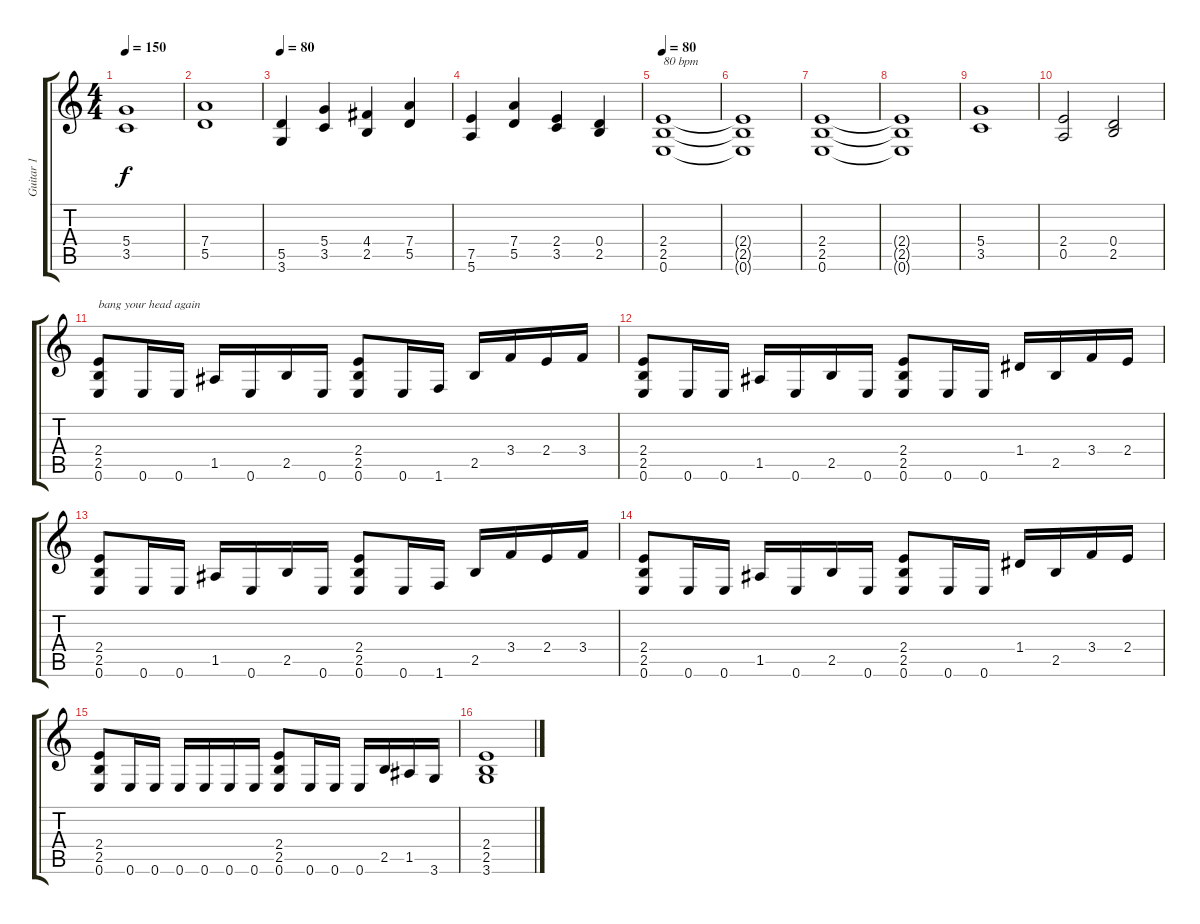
\track ("Guitar 1" "Guitar 1") {instrument overdrivenguitar}
\staff {score tabs}
\tuning (E4 B3 G3 D3 A2 E2) {hide}
\ts (4 4)
\tempo 150
\clef g2
\ks c
(5.4 3.5).1{dy f} |
(7.4 5.5).1 |
\tempo 80
(5.5 3.6).4 (5.4 3.5).4 (4.4 2.5).4 (7.4 5.5).4 |
(7.5 5.6).4 (7.4 5.5).4 (2.4 3.5).4 (0.4 2.5).4 |
\tempo 80
(2.4 2.5 0.6).1{txt "80 bpm"} |
(2.4{t} 2.5{t} 0.6{t}).1 |
(2.4 2.5 0.6).1 |
(2.4{t} 2.5{t} 0.6{t}).1 |
(5.4 3.5).1 |
(2.4 0.5).2 (0.4 2.5).2 |
(2.4 2.5 0.6).8{txt "bang your head again"} 0.6.16 0.6.16 1.5.16 0.6.16 2.5.16 0.6.16 (2.4 2.5 0.6).8 0.6.16 1.6.16 2.5.16 3.4.16 2.4.16 3.4.16 |
(2.4 2.5 0.6).8 0.6.16 0.6.16 1.5.16 0.6.16 2.5.16 0.6.16 (2.4 2.5 0.6).8 0.6.16 0.6.16 1.4.16 2.5.16 3.4.16 2.4.16 |
(2.4 2.5 0.6).8 0.6.16 0.6.16 1.5.16 0.6.16 2.5.16 0.6.16 (2.4 2.5 0.6).8 0.6.16 1.6.16 2.5.16 3.4.16 2.4.16 3.4.16 |
(2.4 2.5 0.6).8 0.6.16 0.6.16 1.5.16 0.6.16 2.5.16 0.6.16 (2.4 2.5 0.6).8 0.6.16 0.6.16 1.4.16 2.5.16 3.4.16 2.4.16 |
(2.4 2.5 0.6).8 0.6.16 0.6.16 0.6.16 0.6.16 0.6.16 0.6.16 (2.4 2.5 0.6).8 0.6.16 0.6.16 0.6.16 2.5.16 1.5.16 3.6.16 |
(2.4 2.5 3.6).1
